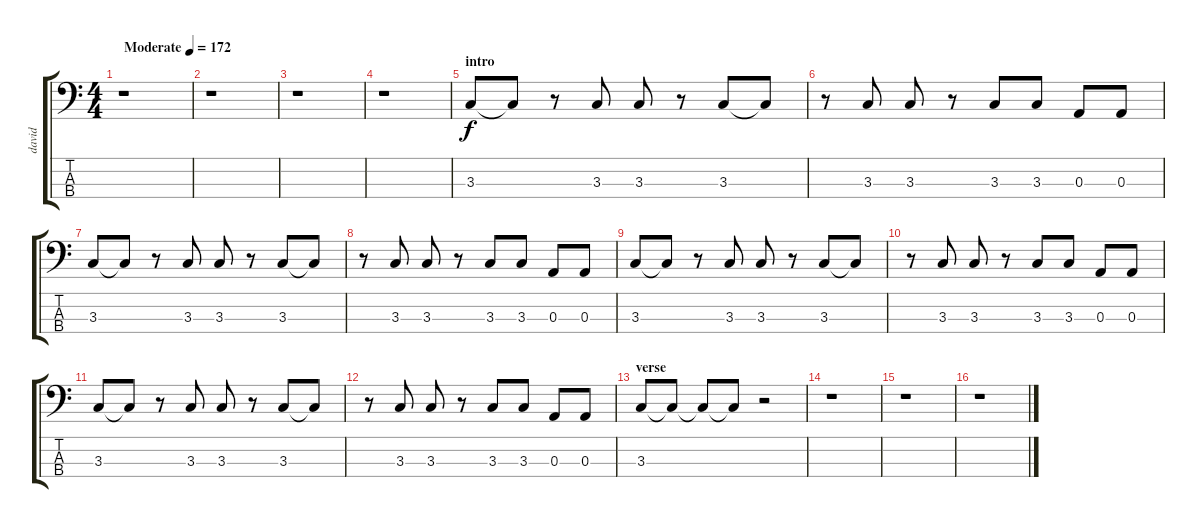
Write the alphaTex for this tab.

\track ("david" "david") {instrument electricbassfinger}
\staff {score tabs}
\tuning (G2 D2 A1 E1) {hide}
\ts (4 4)
\tempo (172 "Moderate")
\clef f4
\ks c
r.1{dy f instrument electricbassfinger} |
r.1 |
r.1 |
r.1 |
\section ("" "intro")
3.3.8 3.3{t}.8 r.8 3.3.8 3.3.8 r.8 3.3.8 3.3{t}.8 |
r.8 3.3.8 3.3.8 r.8 3.3.8 3.3.8 0.3.8 0.3.8 |
3.3.8 3.3{t}.8 r.8 3.3.8 3.3.8 r.8 3.3.8 3.3{t}.8 |
r.8 3.3.8 3.3.8 r.8 3.3.8 3.3.8 0.3.8 0.3.8 |
3.3.8 3.3{t}.8 r.8 3.3.8 3.3.8 r.8 3.3.8 3.3{t}.8 |
r.8 3.3.8 3.3.8 r.8 3.3.8 3.3.8 0.3.8 0.3.8 |
3.3.8 3.3{t}.8 r.8 3.3.8 3.3.8 r.8 3.3.8 3.3{t}.8 |
r.8 3.3.8 3.3.8 r.8 3.3.8 3.3.8 0.3.8 0.3.8 |
\section ("" "verse")
3.3.8 3.3{t}.8 3.3{t}.8 3.3{t}.8 r.2 |
r.1 |
r.1 |
r.1
